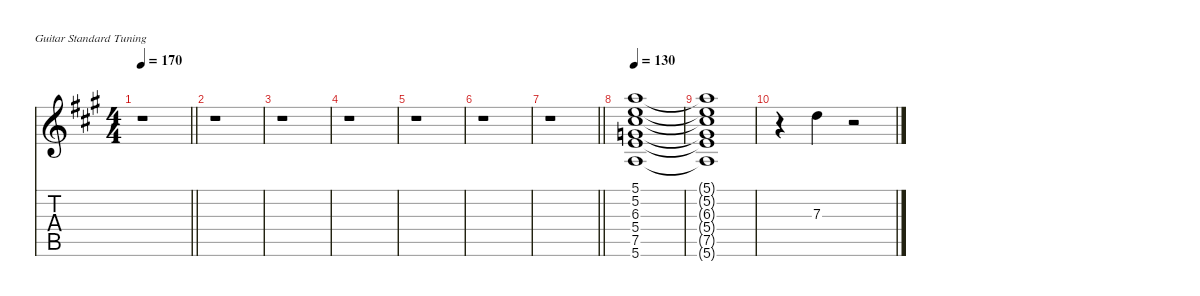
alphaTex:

\defaultSystemsLayout 4
\hideDynamics
\bracketExtendMode nobrackets
\singleTrackTrackNamePolicy hidden
\multiTrackTrackNamePolicy hidden
\firstSystemTrackNameMode fullname
\firstSystemTrackNameOrientation horizontal
\otherSystemsTrackNameOrientation horizontal
\track ("Guitar 1" "dist.guit.") {defaultSystemsLayout 8 mute instrument distortionguitar}
\staff {score tabs}
\tuning (E4 B3 G3 D3 A2 E2)
\ts (4 4)
\tempo 170
\clef g2
\barLineRight lightlight
\ks a
r.1{dy f beam Down} |
r.1{beam Down} |
r.1{beam Down} |
r.1{beam Down} |
r.1{beam Down} |
r.1{beam Down} |
\barLineRight lightlight
r.1{beam Down} |
\tempo 130
(5.1{acc forcenatural} 5.2{acc forcenatural} 6.3{acc #} 5.4{acc forcenatural} 7.5{acc forcenatural} 5.6{acc forcenatural}).1{beam Up} |
(5.1{t acc forcenatural} 5.2{t acc forcenatural} 6.3{t acc #} 5.4{t acc forcenatural} 7.5{t acc forcenatural} 5.6{t acc forcenatural}).1{beam Up} |
r.4{beam Down} 7.3{acc forcenatural}.4{beam Down} r.2{beam Down}
